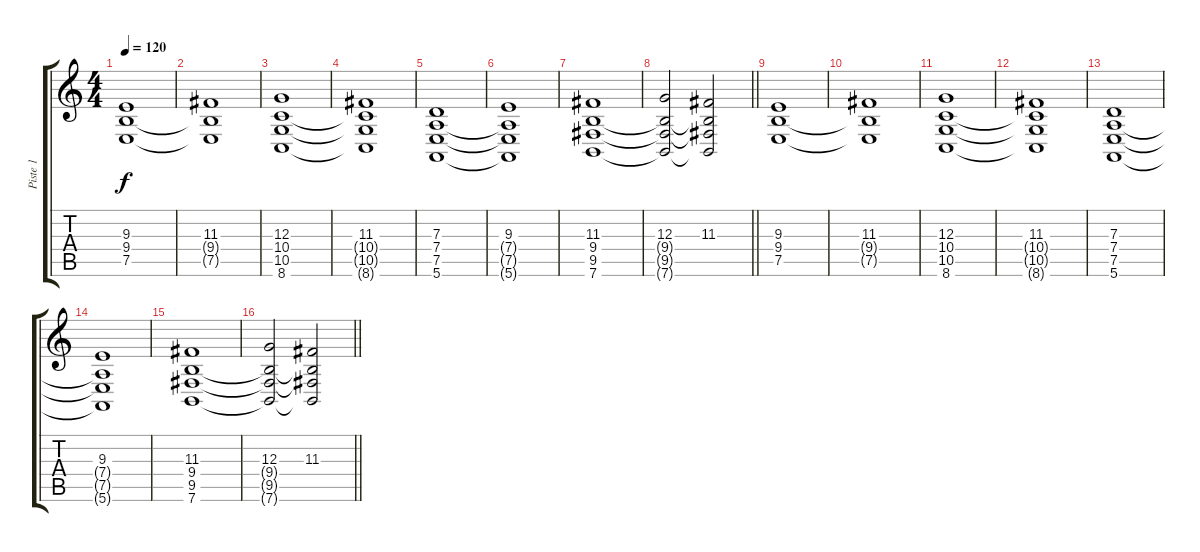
\track ("Piste 1" "Piste 1") {instrument pad2warm}
\staff {score tabs}
\tuning (E4 B3 G3 D3 A2 E2) {hide}
\ts (4 4)
\tempo 120
\clef g2
\ks c
(9.3 9.4 7.5).1{dy f} |
(11.3 9.4{t} 7.5{t}).1 |
(12.3 10.4 10.5 8.6).1 |
(11.3 10.4{t} 10.5{t} 8.6{t}).1 |
(7.3 7.4 7.5 5.6).1 |
(9.3 7.4{t} 7.5{t} 5.6{t}).1 |
(11.3 9.4 9.5 7.6).1 |
\barLineRight lightlight
(12.3 9.4{t} 9.5{t} 7.6{t}).2 (11.3 9.4{t} 9.5{t} 7.6{t}).2 |
(9.3 9.4 7.5).1 |
(11.3 9.4{t} 7.5{t}).1 |
(12.3 10.4 10.5 8.6).1 |
(11.3 10.4{t} 10.5{t} 8.6{t}).1 |
(7.3 7.4 7.5 5.6).1 |
(9.3 7.4{t} 7.5{t} 5.6{t}).1 |
(11.3 9.4 9.5 7.6).1 |
\barLineRight lightlight
(12.3 9.4{t} 9.5{t} 7.6{t}).2 (11.3 9.4{t} 9.5{t} 7.6{t}).2
